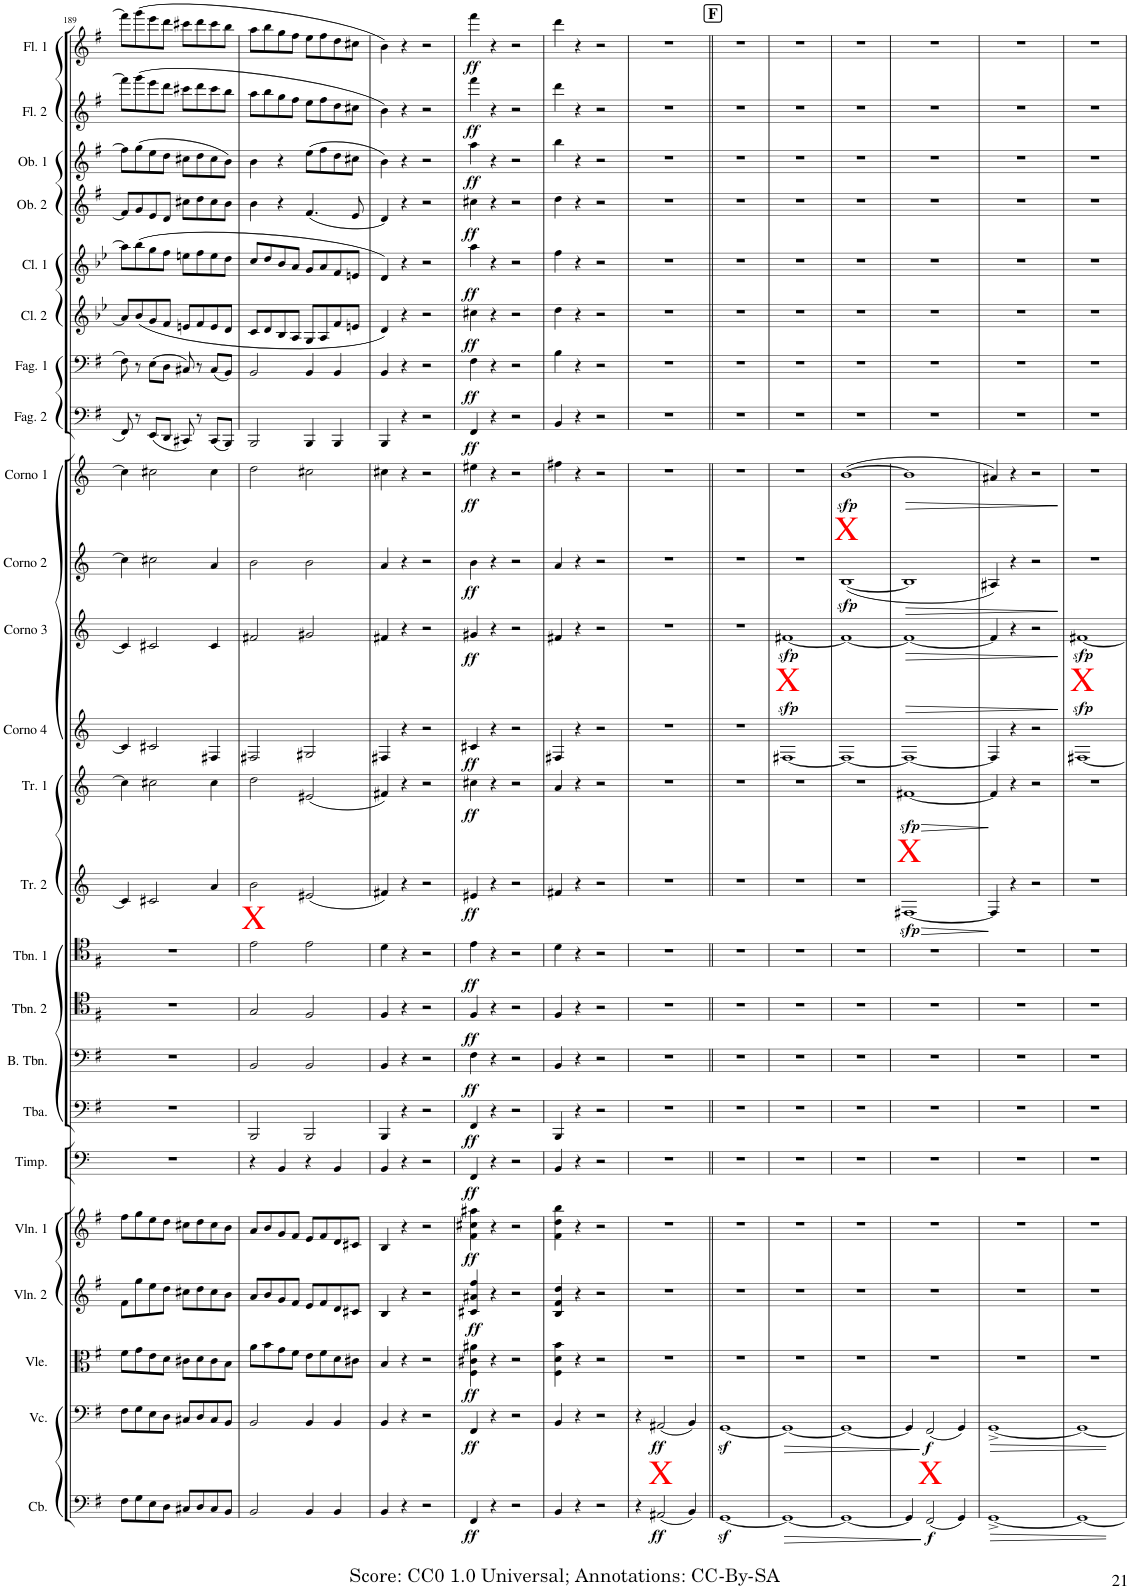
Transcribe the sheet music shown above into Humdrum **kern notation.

**kern	**dynam	**kern	**text	**dynam	**kern	**dynam	**kern	**dynam	**kern	**dynam	**kern	**dynam	**kern	**dynam	**kern	**dynam	**kern	**dynam	**kern	**dynam	**kern	**text	**dynam	**kern	**text	**dynam	**kern	**dynam	**kern	**text	**dynam	**kern	**dynam	**kern	**text	**dynam	**kern	**dynam	**kern	**dynam	**kern	**dynam	**kern	**dynam	**kern	**dynam	**kern	**dynam	**kern	**dynam	**kern	**dynam
*part24	*part24	*part23	*part23	*part23	*part22	*part22	*part21	*part21	*part20	*part20	*part19	*part19	*part18	*part18	*part17	*part17	*part16	*part16	*part15	*part15	*part14	*part14	*part14	*part13	*part13	*part13	*part12	*part12	*part11	*part11	*part11	*part10	*part10	*part9	*part9	*part9	*part8	*part8	*part7	*part7	*part6	*part6	*part5	*part5	*part4	*part4	*part3	*part3	*part2	*part2	*part1	*part1
*staff24	*staff24	*staff23	*staff23	*staff23	*staff22	*staff22	*staff21	*staff21	*staff20	*staff20	*staff19	*staff19	*staff18	*staff18	*staff17	*staff17	*staff16	*staff16	*staff15	*staff15	*staff14	*staff14	*staff14	*staff13	*staff13	*staff13	*staff12	*staff12	*staff11	*staff11	*staff11	*staff10	*staff10	*staff9	*staff9	*staff9	*staff8	*staff8	*staff7	*staff7	*staff6	*staff6	*staff5	*staff5	*staff4	*staff4	*staff3	*staff3	*staff2	*staff2	*staff1	*staff1
*I"Contrabassi	*	*I"Violoncelli	*	*	*I"Viole	*	*I"Violini 2	*	*I"Violini 1	*	*I"Timpani	*	*I"Tuba	*	*I"Bass Trombone	*	*I"Trombone Tenore 2	*	*I"Trombone Tenore 1	*	*I"Trombe in F 2	*	*	*I"Trombe in F 1	*	*	*I"Corno in F 4	*	*I"Corno in F 3	*	*	*I"Corno in F 2	*	*I"Corno in F 1	*	*	*I"Fagotto 2	*	*I"Fagotto 1	*	*I"Clarinetto in A 2	*	*I"Clarinetto in A 1	*	*I"Oboe 2	*	*I"Oboe 1	*	*I"Flauto 2	*	*I"Flauto 1	*
*I'Cb.	*	*I'Vc.	*	*	*I'Vle.	*	*I'Vln. 2	*	*I'Vln. 1	*	*I'Timp.	*	*I'Tba.	*	*I'B. Tbn.	*	*I'Tbn. 2	*	*I'Tbn. 1	*	*I'Tr. 2	*	*	*I'Tr. 1	*	*	*I'Corno 4	*	*I'Corno 3	*	*	*I'Corno 2	*	*I'Corno 1	*	*	*I'Fag. 2	*	*I'Fag. 1	*	*I'Cl. 2	*	*I'Cl. 1	*	*I'Ob. 2	*	*I'Ob. 1	*	*I'Fl. 2	*	*I'Fl. 1	*
!!LO:PB:g=z
*clefF4	*	*clefF4	*	*	*clefC3	*	*clefG2	*	*clefG2	*	*clefF4	*	*clefF4	*	*clefF4	*	*clefC4	*	*clefC4	*	*clefG2	*	*	*clefG2	*	*	*clefG2	*	*clefG2	*	*	*clefG2	*	*clefG2	*	*	*clefF4	*	*clefF4	*	*clefG2	*	*clefG2	*	*clefG2	*	*clefG2	*	*clefG2	*	*clefG2	*
*Trd7c12	*	*	*	*	*	*	*	*	*	*	*	*	*	*	*	*	*	*	*	*	*Trd-3c-5	*	*	*Trd-3c-5	*	*	*Trd4c7	*	*Trd4c7	*	*	*Trd4c7	*	*Trd4c7	*	*	*	*	*	*	*Trd2c3	*	*Trd2c3	*	*	*	*	*	*	*	*	*
*k[f#]	*	*k[f#]	*	*	*k[f#]	*	*k[f#]	*	*k[f#]	*	*k[]	*	*k[f#]	*	*k[f#]	*	*k[f#]	*	*k[f#]	*	*k[]	*	*	*k[]	*	*	*k[]	*	*k[]	*	*	*k[]	*	*k[]	*	*	*k[f#]	*	*k[f#]	*	*k[b-e-]	*	*k[b-e-]	*	*k[f#]	*	*k[f#]	*	*k[f#]	*	*k[f#]	*
*M2/2	*	*M2/2	*	*	*M2/2	*	*M2/2	*	*M2/2	*	*M2/2	*	*M2/2	*	*M2/2	*	*M2/2	*	*M2/2	*	*M2/2	*	*	*M2/2	*	*	*M2/2	*	*M2/2	*	*	*M2/2	*	*M2/2	*	*	*M2/2	*	*M2/2	*	*M2/2	*	*M2/2	*	*M2/2	*	*M2/2	*	*M2/2	*	*M2/2	*
*met(c|)	*	*met(c|)	*	*	*met(c|)	*	*met(c|)	*	*met(c|)	*	*met(c|)	*	*met(c|)	*	*met(c|)	*	*met(c|)	*	*met(c|)	*	*met(c|)	*	*	*met(c|)	*	*	*met(c|)	*	*met(c|)	*	*	*met(c|)	*	*met(c|)	*	*	*met(c|)	*	*met(c|)	*	*met(c|)	*	*met(c|)	*	*met(c|)	*	*met(c|)	*	*met(c|)	*	*met(c|)	*
=189	=189	=189	=189	=189	=189	=189	=189	=189	=189	=189	=189	=189	=189	=189	=189	=189	=189	=189	=189	=189	=189	=189	=189	=189	=189	=189	=189	=189	=189	=189	=189	=189	=189	=189	=189	=189	=189	=189	=189	=189	=189	=189	=189	=189	=189	=189	=189	=189	=189	=189	=189	=189
8F#\L	.	8F#\L	.	.	8f#\L	.	8f#\L	.	8ff#\L	.	1r	.	1r	.	1r	.	1r	.	1r	.	4c#/]	.	.	4cc#\]	.	.	4c#/]	.	4c#/]	.	.	4cc#\]	.	4cc#\]	.	.	8FF#/	.	8F#\	.	8a/L]	.	8aa\L]	.	8f#/L]	.	8ff#\L]	.	8fff#\L]	.	8fff#\L]	.
8G\	.	8G\	.	.	8g\	.	8gg\	.	8gg\	.	.	.	.	.	.	.	.	.	.	.	.	.	.	.	.	.	.	.	.	.	.	.	.	.	.	.	8r	.	8r	.	(8b-/	.	(8bb-\	.	8g/	.	(8gg\	.	(8ggg\	.	(8ggg\	.
8E\	.	8E\	.	.	8e\	.	8ee\	.	8ee\	.	.	.	.	.	.	.	.	.	.	.	2c#X/	.	.	2cc#X\	.	.	2c#X/	.	2c#X/	.	.	2cc#X\	.	2cc#X\	.	.	(8EE/L	.	(8E\L	.	8g/	.	8gg\	.	8e/	.	8ee\	.	8eee\	.	8eee\	.
8D\J	.	8D\J	.	.	8d\J	.	8dd\J	.	8dd\J	.	.	.	.	.	.	.	.	.	.	.	.	.	.	.	.	.	.	.	.	.	.	.	.	.	.	.	8DD/J	.	8D\J	.	8f/J	.	8ff\J	.	8d/J	.	8dd\J	.	8ddd\J	.	8ddd\J	.
8C#X/L	.	8C#X/L	.	.	8c#X\L	.	8cc#X\L	.	8cc#X\L	.	.	.	.	.	.	.	.	.	.	.	.	.	.	.	.	.	.	.	.	.	.	.	.	.	.	.	8CC#X/)	.	8C#X/)	.	8en/L	.	8een\L	.	8cc#X\L	.	8cc#X\L	.	8ccc#X\L	.	8ccc#X\L	.
8D/	.	8D/	.	.	8d\	.	8dd\	.	8dd\	.	.	.	.	.	.	.	.	.	.	.	.	.	.	.	.	.	.	.	.	.	.	.	.	.	.	.	8r	.	8r	.	8f/	.	8ff\	.	8dd\	.	8dd\	.	8ddd\	.	8ddd\	.
8C#/	.	8C#/	.	.	8c#\	.	8cc#\	.	8cc#\	.	.	.	.	.	.	.	.	.	.	.	4a/	.	.	4cc#\	.	.	4F#X/	.	4c#/	.	.	4a/	.	4cc#\	.	.	(8CC#/L	.	(8C#/L	.	8e/	.	8ee\	.	8cc#\	.	8cc#\	.	8ccc#\	.	8ccc#\	.
8BB/J	.	8BB/J	.	.	8B\J	.	8b\J	.	8b\J	.	.	.	.	.	.	.	.	.	.	.	.	.	.	.	.	.	.	.	.	.	.	.	.	.	.	.	8BBB/J)	.	8BB/J)	.	8d/J	.	8dd\J	.	8b\J	.	8b\J)	.	8bb\J	.	8bb\J	.
=190	=190	=190	=190	=190	=190	=190	=190	=190	=190	=190	=190	=190	=190	=190	=190	=190	=190	=190	=190	=190	=190	=190	=190	=190	=190	=190	=190	=190	=190	=190	=190	=190	=190	=190	=190	=190	=190	=190	=190	=190	=190	=190	=190	=190	=190	=190	=190	=190	=190	=190	=190	=190
!	!	!	!	!	!	!	!	!	!	!	!	!	!	!	!	!	!	!	!	!	!	!LO:LY:b:color=#FF0000	!	!	!	!	!	!	!	!	!	!	!	!	!	!	!	!	!	!	!	!	!	!	!	!	!	!	!	!	!	!
2BB/	.	2BB/	.	.	8a\L	.	8a/L	.	8a/L	.	4r	.	2BBB/	.	2BB/	.	2G/	.	2e\	.	2b\	X	.	2dd\	.	.	2F#X/	.	2f#X/	.	.	2b\	.	2dd\	.	.	2BBB/	.	2BB/	.	8c/L	.	8cc/L	.	4b\	.	4b\	.	8aa\L	.	8aa\L	.
.	.	.	.	.	8b\	.	8b/	.	8b/	.	.	.	.	.	.	.	.	.	.	.	.	.	.	.	.	.	.	.	.	.	.	.	.	.	.	.	.	.	.	.	8d/	.	8dd/	.	.	.	.	.	8bb\	.	8bb\	.
.	.	.	.	.	8g\	.	8g/	.	8g/	.	4BB/	.	.	.	.	.	.	.	.	.	.	.	.	.	.	.	.	.	.	.	.	.	.	.	.	.	.	.	.	.	8B-/	.	8b-/	.	4r	.	4r	.	8gg\	.	8gg\	.
.	.	.	.	.	8f#\J	.	8f#/J	.	8f#/J	.	.	.	.	.	.	.	.	.	.	.	.	.	.	.	.	.	.	.	.	.	.	.	.	.	.	.	.	.	.	.	8A/J	.	8a/J	.	.	.	.	.	8ff#\J	.	8ff#\J	.
4BB/	.	4BB/	.	.	8e\L	.	8e/L	.	8e/L	.	4r	.	2BBB/	.	2BB/	.	2F#/	.	2e\	.	(2e#X/	.	.	(2e#X/	.	.	2G#X/	.	2g#X/	.	.	2b\	.	2cc#X\	.	.	4BBB/	.	4BB/	.	8G/L	.	8g/L	.	(4.f#/	.	(8ee\L	.	8ee\L	.	8ee\L	.
.	.	.	.	.	8f#\	.	8f#/	.	8f#/	.	.	.	.	.	.	.	.	.	.	.	.	.	.	.	.	.	.	.	.	.	.	.	.	.	.	.	.	.	.	.	8A/	.	8a/	.	.	.	8ff#\	.	8ff#\	.	8ff#\	.
4BB/	.	4BB/	.	.	8d\	.	8d/	.	8d/	.	4BB/	.	.	.	.	.	.	.	.	.	.	.	.	.	.	.	.	.	.	.	.	.	.	.	.	.	4BBB/	.	4BB/	.	8f/	.	8f/	.	.	.	8dd\	.	8dd\	.	8dd\	.
.	.	.	.	.	8c#X\J	.	8c#X/J	.	8c#X/J	.	.	.	.	.	.	.	.	.	.	.	.	.	.	.	.	.	.	.	.	.	.	.	.	.	.	.	.	.	.	.	8en/J	.	8en/J	.	8e/	.	8cc#X\J	.	8cc#X\J	.	8cc#X\J	.
=191	=191	=191	=191	=191	=191	=191	=191	=191	=191	=191	=191	=191	=191	=191	=191	=191	=191	=191	=191	=191	=191	=191	=191	=191	=191	=191	=191	=191	=191	=191	=191	=191	=191	=191	=191	=191	=191	=191	=191	=191	=191	=191	=191	=191	=191	=191	=191	=191	=191	=191	=191	=191
4BB/	.	4BB/	.	.	4B/	.	4B/	.	4B/	.	4BB/	.	4BBB/	.	4BB/	.	4F#/	.	4d\	.	4f#X/)	.	.	4f#X/)	.	.	4F#X/	.	4f#X/	.	.	4a/	.	4cc#X\	.	.	4BBB/	.	4BB/	.	4d/)	.	4d/)	.	4d/)	.	4b\)	.	4b\)	.	4b\)	.
4r	.	4r	.	.	4r	.	4r	.	4r	.	4r	.	4r	.	4r	.	4r	.	4r	.	4r	.	.	4r	.	.	4r	.	4r	.	.	4r	.	4r	.	.	4r	.	4r	.	4r	.	4r	.	4r	.	4r	.	4r	.	4r	.
2r	.	2r	.	.	2r	.	2r	.	2r	.	2r	.	2r	.	2r	.	2r	.	2r	.	2r	.	.	2r	.	.	2r	.	2r	.	.	2r	.	2r	.	.	2r	.	2r	.	2r	.	2r	.	2r	.	2r	.	2r	.	2r	.
=192	=192	=192	=192	=192	=192	=192	=192	=192	=192	=192	=192	=192	=192	=192	=192	=192	=192	=192	=192	=192	=192	=192	=192	=192	=192	=192	=192	=192	=192	=192	=192	=192	=192	=192	=192	=192	=192	=192	=192	=192	=192	=192	=192	=192	=192	=192	=192	=192	=192	=192	=192	=192
!	!LO:DY:b	!	!	!LO:DY:b	!	!LO:DY:b	!	!LO:DY:b	!	!LO:DY:b	!	!LO:DY:b	!	!LO:DY:b	!	!LO:DY:b	!	!LO:DY:b	!	!LO:DY:b	!	!	!LO:DY:b	!	!	!LO:DY:b	!	!LO:DY:b	!	!	!LO:DY:b	!	!LO:DY:b	!	!	!LO:DY:b	!	!LO:DY:b	!	!LO:DY:b	!	!LO:DY:b	!	!LO:DY:b	!	!LO:DY:b	!	!LO:DY:b	!	!LO:DY:b	!	!LO:DY:b
4FF#/	ff	4FF#/	.	ff	4F#\ 4c#X\ 4a#X\	ff	4c#X/ 4a#X/ 4ff#/	ff	4f#\ 4cc#X\ 4aa#X\	ff	4FF/	ff	4FF#/	ff	4F#\	ff	4F#/	ff	4e\	ff	4e#X/	.	ff	4cc#X\	.	ff	4c#X/	ff	4g#X/	.	ff	4b\	ff	4ee#X\	.	ff	4FF#/	ff	4F#\	ff	4cc#X\	ff	4aa\	ff	4cc#X\	ff	4aa\	ff	4fff#\	ff	4fff#\	ff
4r	.	4r	.	.	4r	.	4r	.	4r	.	4r	.	4r	.	4r	.	4r	.	4r	.	4r	.	.	4r	.	.	4r	.	4r	.	.	4r	.	4r	.	.	4r	.	4r	.	4r	.	4r	.	4r	.	4r	.	4r	.	4r	.
2r	.	2r	.	.	2r	.	2r	.	2r	.	2r	.	2r	.	2r	.	2r	.	2r	.	2r	.	.	2r	.	.	2r	.	2r	.	.	2r	.	2r	.	.	2r	.	2r	.	2r	.	2r	.	2r	.	2r	.	2r	.	2r	.
=193	=193	=193	=193	=193	=193	=193	=193	=193	=193	=193	=193	=193	=193	=193	=193	=193	=193	=193	=193	=193	=193	=193	=193	=193	=193	=193	=193	=193	=193	=193	=193	=193	=193	=193	=193	=193	=193	=193	=193	=193	=193	=193	=193	=193	=193	=193	=193	=193	=193	=193	=193	=193
4BB/	.	4BB/	.	.	4F#\ 4d\ 4b\	.	4B/ 4f#/ 4dd/	.	4f#\ 4dd\ 4bb\	.	4BB/	.	4BBB/	.	4BB/	.	4F#/	.	4d\	.	4f#X/	.	.	4a/	.	.	4F#X/	.	4f#X/	.	.	4a/	.	4ff#X\	.	.	4BB/	.	4B\	.	4dd\	.	4ff\	.	4dd\	.	4bb\	.	4ddd\	.	4ddd\	.
4r	.	4r	.	.	4r	.	4r	.	4r	.	4r	.	4r	.	4r	.	4r	.	4r	.	4r	.	.	4r	.	.	4r	.	4r	.	.	4r	.	4r	.	.	4r	.	4r	.	4r	.	4r	.	4r	.	4r	.	4r	.	4r	.
2r	.	2r	.	.	2r	.	2r	.	2r	.	2r	.	2r	.	2r	.	2r	.	2r	.	2r	.	.	2r	.	.	2r	.	2r	.	.	2r	.	2r	.	.	2r	.	2r	.	2r	.	2r	.	2r	.	2r	.	2r	.	2r	.
=194	=194	=194	=194	=194	=194	=194	=194	=194	=194	=194	=194	=194	=194	=194	=194	=194	=194	=194	=194	=194	=194	=194	=194	=194	=194	=194	=194	=194	=194	=194	=194	=194	=194	=194	=194	=194	=194	=194	=194	=194	=194	=194	=194	=194	=194	=194	=194	=194	=194	=194	=194	=194
4r	.	4r	.	.	1r	.	1r	.	1r	.	1r	.	1r	.	1r	.	1r	.	1r	.	1r	.	.	1r	.	.	1r	.	1r	.	.	1r	.	1r	.	.	1r	.	1r	.	1r	.	1r	.	1r	.	1r	.	1r	.	1r	.
!	!LO:DY:b	!	!LO:LY:b:color=#FF0000	!LO:DY:b	!	!	!	!	!	!	!	!	!	!	!	!	!	!	!	!	!	!	!	!	!	!	!	!	!	!	!	!	!	!	!	!	!	!	!	!	!	!	!	!	!	!	!	!	!	!	!	!
(2AA#X/	ff	(2AA#X/	X	ff	.	.	.	.	.	.	.	.	.	.	.	.	.	.	.	.	.	.	.	.	.	.	.	.	.	.	.	.	.	.	.	.	.	.	.	.	.	.	.	.	.	.	.	.	.	.	.	.
4BB/)	.	4BB/)	.	.	.	.	.	.	.	.	.	.	.	.	.	.	.	.	.	.	.	.	.	.	.	.	.	.	.	.	.	.	.	.	.	.	.	.	.	.	.	.	.	.	.	.	.	.	.	.	.	.
=195	=195	=195	=195	=195	=195	=195	=195	=195	=195	=195	=195	=195	=195	=195	=195	=195	=195	=195	=195	=195	=195	=195	=195	=195	=195	=195	=195	=195	=195	=195	=195	=195	=195	=195	=195	=195	=195	=195	=195	=195	=195	=195	=195	=195	=195	=195	=195	=195	=195	=195	=195	=195
[1GGz<	.	[1GGz<	.	.	1r	.	1r	.	1r	.	1r	.	1r	.	1r	.	1r	.	1r	.	1r	.	.	1r	.	.	1r	.	1r	.	.	1r	.	1r	.	.	1r	.	1r	.	1r	.	1r	.	1r	.	1r	.	1r	.	1r	.
=196	=196	=196	=196	=196	=196	=196	=196	=196	=196	=196	=196	=196	=196	=196	=196	=196	=196	=196	=196	=196	=196	=196	=196	=196	=196	=196	=196	=196	=196	=196	=196	=196	=196	=196	=196	=196	=196	=196	=196	=196	=196	=196	=196	=196	=196	=196	=196	=196	=196	=196	=196	=196
!	!LO:HP:b	!	!	!LO:HP:b	!	!	!	!	!	!	!	!	!	!	!	!	!	!	!	!	!	!	!	!	!	!	!	!LO:DY:a	!	!LO:LY:b:color=#FF0000	!	!	!	!	!	!	!	!	!	!	!	!	!	!	!	!	!	!	!	!	!	!
!	!	!	!	!	!	!	!	!	!	!	!	!	!	!	!	!	!	!	!	!	!	!	!	!	!	!	!	!LO:DY:n=1:a	!	!	!LO:DY:b	!	!	!	!	!	!	!	!	!	!	!	!	!	!	!	!	!	!	!	!	!
!	!	!	!	!	!	!	!	!	!	!	!	!	!	!	!	!	!	!	!	!	!	!	!	!	!	!	!	!	!	!	!LO:DY:n=1:b	!	!	!	!	!	!	!	!	!	!	!	!	!	!	!	!	!	!	!	!	!
1GG_	>	1GG_	.	>	1r	.	1r	.	1r	.	1r	.	1r	.	1r	.	1r	.	1r	.	1r	.	.	1r	.	.	[1F#X	other-dynamics fp	[1f#X	X	other-dynamics fp	1r	.	1r	.	.	1r	.	1r	.	1r	.	1r	.	1r	.	1r	.	1r	.	1r	.
=197	=197	=197	=197	=197	=197	=197	=197	=197	=197	=197	=197	=197	=197	=197	=197	=197	=197	=197	=197	=197	=197	=197	=197	=197	=197	=197	=197	=197	=197	=197	=197	=197	=197	=197	=197	=197	=197	=197	=197	=197	=197	=197	=197	=197	=197	=197	=197	=197	=197	=197	=197	=197
!	!	!	!	!	!	!	!	!	!	!	!	!	!	!	!	!	!	!	!	!	!	!	!	!	!	!	!	!	!	!	!	!	!LO:DY:b	!	!LO:LY:b:color=#FF0000	!	!	!	!	!	!	!	!	!	!	!	!	!	!	!	!	!
!	!	!	!	!	!	!	!	!	!	!	!	!	!	!	!	!	!	!	!	!	!	!	!	!	!	!	!	!	!	!	!	!	!LO:DY:n=1:b	!	!	!LO:DY:b	!	!	!	!	!	!	!	!	!	!	!	!	!	!	!	!
!	!	!	!	!	!	!	!	!	!	!	!	!	!	!	!	!	!	!	!	!	!	!	!	!	!	!	!	!	!	!	!	!	!	!	!	!LO:DY:n=1:b	!	!	!	!	!	!	!	!	!	!	!	!	!	!	!	!
1GG_	.	1GG_	.	.	1r	.	1r	.	1r	.	1r	.	1r	.	1r	.	1r	.	1r	.	1r	.	.	1r	.	.	1F#_	.	1f#_	.	.	([1B	other-dynamics fp	([1b	X	other-dynamics fp	1r	.	1r	.	1r	.	1r	.	1r	.	1r	.	1r	.	1r	.
=198	=198	=198	=198	=198	=198	=198	=198	=198	=198	=198	=198	=198	=198	=198	=198	=198	=198	=198	=198	=198	=198	=198	=198	=198	=198	=198	=198	=198	=198	=198	=198	=198	=198	=198	=198	=198	=198	=198	=198	=198	=198	=198	=198	=198	=198	=198	=198	=198	=198	=198	=198	=198
!	!	!	!	!	!	!	!	!	!	!	!	!	!	!	!	!	!	!	!	!	!	!	!LO:HP:b	!	!LO:LY:b:color=#FF0000	!LO:HP:b	!	!LO:HP:b	!	!	!LO:HP:b	!	!LO:HP:b	!	!	!LO:HP:b	!	!	!	!	!	!	!	!	!	!	!	!	!	!	!	!
!	!	!	!	!	!	!	!	!	!	!	!	!	!	!	!	!	!	!	!	!	!	!	!LO:DY:n=1:b	!	!	!	!	!	!	!	!	!	!	!	!	!	!	!	!	!	!	!	!	!	!	!	!	!	!	!	!	!
!	!	!	!	!	!	!	!	!	!	!	!	!	!	!	!	!	!	!	!	!	!	!	!LO:DY:n=2:b	!	!	!LO:DY:n=1:b	!	!	!	!	!	!	!	!	!	!	!	!	!	!	!	!	!	!	!	!	!	!	!	!	!	!
!	!	!	!	!	!	!	!	!	!	!	!	!	!	!	!	!	!	!	!	!	!	!	!	!	!	!LO:DY:n=2:b	!	!	!	!	!	!	!	!	!	!	!	!	!	!	!	!	!	!	!	!	!	!	!	!	!	!
4GG/]	.	4GG/]	.	.	1r	.	1r	.	1r	.	1r	.	1r	.	1r	.	1r	.	1r	.	[1F#X	.	> other-dynamics fp	[1f#X	X	> other-dynamics fp	1F#_	>	1f#_	.	>	1B]	>	1b]	.	>	1r	.	1r	.	1r	.	1r	.	1r	.	1r	.	1r	.	1r	.
!	!LO:DY:n=1:b	!	!LO:LY:b:color=#FF0000	!LO:DY:n=1:b	!	!	!	!	!	!	!	!	!	!	!	!	!	!	!	!	!	!	!	!	!	!	!	!	!	!	!	!	!	!	!	!	!	!	!	!	!	!	!	!	!	!	!	!	!	!	!	!
(2FF#/	] f	(2FF#/	X	] f	.	.	.	.	.	.	.	.	.	.	.	.	.	.	.	.	.	.	.	.	.	.	.	.	.	.	.	.	.	.	.	.	.	.	.	.	.	.	.	.	.	.	.	.	.	.	.	.
4GG/)	.	4GG/)	.	.	.	.	.	.	.	.	.	.	.	.	.	.	.	.	.	.	.	.	.	.	.	.	.	.	.	.	.	.	.	.	.	.	.	.	.	.	.	.	.	.	.	.	.	.	.	.	.	.
.	.	.	.	.	.	.	.	.	.	.	.	.	.	.	.	.	.	.	.	.	.	.	]	.	.	]	.	.	.	.	.	.	.	.	.	.	.	.	.	.	.	.	.	.	.	.	.	.	.	.	.	.
=199	=199	=199	=199	=199	=199	=199	=199	=199	=199	=199	=199	=199	=199	=199	=199	=199	=199	=199	=199	=199	=199	=199	=199	=199	=199	=199	=199	=199	=199	=199	=199	=199	=199	=199	=199	=199	=199	=199	=199	=199	=199	=199	=199	=199	=199	=199	=199	=199	=199	=199	=199	=199
[1GG^	.	[1GG^	.	.	1r	.	1r	.	1r	.	1r	.	1r	.	1r	.	1r	.	1r	.	4F#/]	.	.	4f#/]	.	.	4F#/]	.	4f#/]	.	.	4A#X/)	.	4a#X/)	.	.	1r	.	1r	.	1r	.	1r	.	1r	.	1r	.	1r	.	1r	.
.	.	.	.	.	.	.	.	.	.	.	.	.	.	.	.	.	.	.	.	.	4r	.	.	4r	.	.	4r	.	4r	.	.	4r	.	4r	.	.	.	.	.	.	.	.	.	.	.	.	.	.	.	.	.	.
.	.	.	.	.	.	.	.	.	.	.	.	.	.	.	.	.	.	.	.	.	2r	.	.	2r	.	.	2r	.	2r	.	.	2r	.	2r	.	.	.	.	.	.	.	.	.	.	.	.	.	.	.	.	.	.
.	.	.	.	.	.	.	.	.	.	.	.	.	.	.	.	.	.	.	.	.	.	.	.	.	.	.	.	]	.	.	]	.	]	.	.	]	.	.	.	.	.	.	.	.	.	.	.	.	.	.	.	.
=200	=200	=200	=200	=200	=200	=200	=200	=200	=200	=200	=200	=200	=200	=200	=200	=200	=200	=200	=200	=200	=200	=200	=200	=200	=200	=200	=200	=200	=200	=200	=200	=200	=200	=200	=200	=200	=200	=200	=200	=200	=200	=200	=200	=200	=200	=200	=200	=200	=200	=200	=200	=200
!	!	!	!	!	!	!	!	!	!	!	!	!	!	!	!	!	!	!	!	!	!	!	!	!	!	!	!	!LO:DY:a	!	!LO:LY:b:color=#FF0000	!	!	!	!	!	!	!	!	!	!	!	!	!	!	!	!	!	!	!	!	!	!
!	!	!	!	!	!	!	!	!	!	!	!	!	!	!	!	!	!	!	!	!	!	!	!	!	!	!	!	!LO:DY:n=1:a	!	!	!LO:DY:b	!	!	!	!	!	!	!	!	!	!	!	!	!	!	!	!	!	!	!	!	!
!	!	!	!	!	!	!	!	!	!	!	!	!	!	!	!	!	!	!	!	!	!	!	!	!	!	!	!	!	!	!	!LO:DY:n=1:b	!	!	!	!	!	!	!	!	!	!	!	!	!	!	!	!	!	!	!	!	!
1GG_	.	1GG_	.	.	1r	.	1r	.	1r	.	1r	.	1r	.	1r	.	1r	.	1r	.	1r	.	.	1r	.	.	[1F#X	other-dynamics fp	[1f#X	X	other-dynamics fp	1r	.	1r	.	.	1r	.	1r	.	1r	.	1r	.	1r	.	1r	.	1r	.	1r	.
=	=	=	=	=	=	=	=	=	=	=	=	=	=	=	=	=	=	=	=	=	=	=	=	=	=	=	=	=	=	=	=	=	=	=	=	=	=	=	=	=	=	=	=	=	=	=	=	=	=	=	=	=
*-	*-	*-	*-	*-	*-	*-	*-	*-	*-	*-	*-	*-	*-	*-	*-	*-	*-	*-	*-	*-	*-	*-	*-	*-	*-	*-	*-	*-	*-	*-	*-	*-	*-	*-	*-	*-	*-	*-	*-	*-	*-	*-	*-	*-	*-	*-	*-	*-	*-	*-	*-	*-
